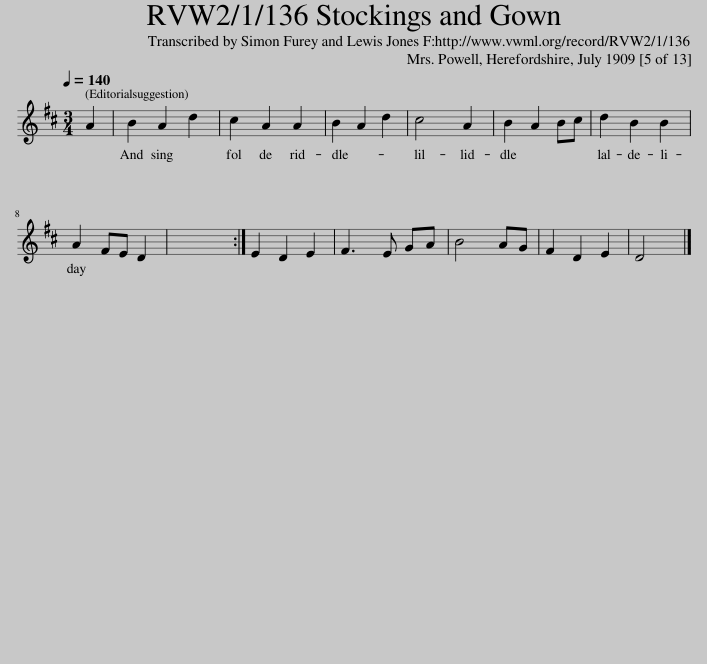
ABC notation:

X:1
L:1/8
Q:1/4=140
M:3/4
I:linebreak $
K:D
V:1 treble
V:1
 A2 | B2 A2 d2 | c2 A2 A2 | B2 A2 d2 | c4 A2 | %5
 B2 A2 Bc | d2 B2 B2 |$ A2 FE D2 | x6 :| E2 D2 E2 | %10
 F3 E GA | B4 AG | F2 D2 E2 | D4 |] %14
